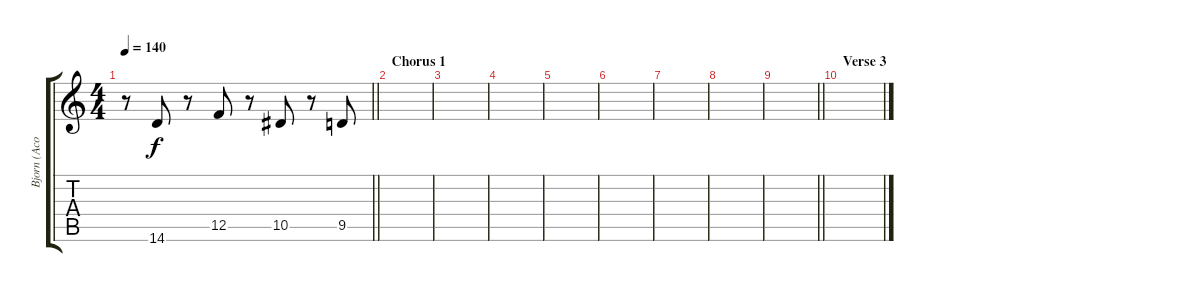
\track ("Bjorn (Acoustic)" "Bjorn (Aco") {instrument acousticguitarsteel}
\staff {score tabs}
\tuning (C4 G3 Eb3 Bb2 F2 C2) {hide}
\ts (4 4)
\tempo 140
\clef g2
\barLineRight lightlight
\ks c
r.8{dy f} 14.6.8 r.8 12.5.8 r.8 10.5.8 r.8 9.5.8 |
\section ("" "Chorus 1")
|
|
|
|
|
|
|
\barLineRight lightlight
|
\section ("" "Verse 3")
